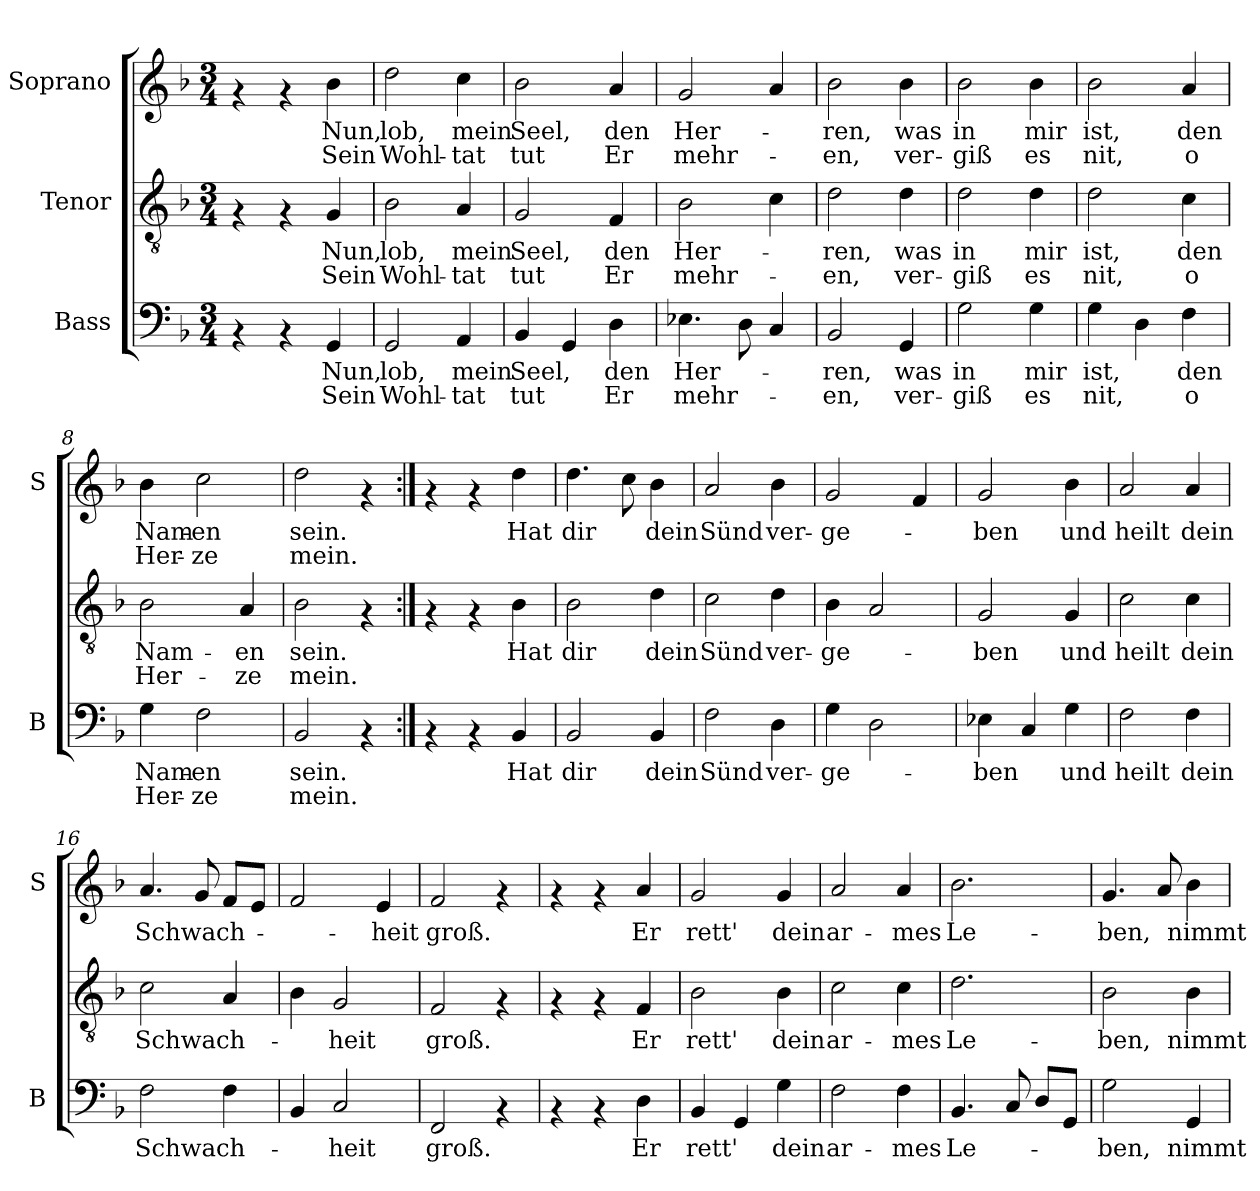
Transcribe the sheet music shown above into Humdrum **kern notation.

**kern	**text	**text	**kern	**text	**text	**kern	**text	**text
*part3	*part3	*part3	*part2	*part2	*part2	*part1	*part1	*part1
*staff3	*staff3	*staff3	*staff2	*staff2	*staff2	*staff1	*staff1	*staff1
*I"Bass	*	*	*I"Tenor	*	*	*I"Soprano	*	*
*I'B	*	*	*	*	*	*I'S	*	*
!!LO:PB:g=z
*clefF4	*	*	*clefGv2	*	*	*clefG2	*	*
*k[b-]	*	*	*k[b-]	*	*	*k[b-]	*	*
*F:	*	*	*F:	*	*	*F:	*	*
*M3/4	*	*	*M3/4	*	*	*M3/4	*	*
=1	=1	=1	=1	=1	=1	=1	=1	=1
4rAA	.	.	4rF	.	.	4rf	.	.
4rAA	.	.	4rF	.	.	4rf	.	.
!	!LO:LY:b	!LO:LY:b	!	!LO:LY:b	!LO:LY:b	!	!LO:LY:b	!LO:LY:b
4GG/	Nun,	Sein	4G/	Nun,	Sein	4b-\	Nun,	Sein
=2	=2	=2	=2	=2	=2	=2	=2	=2
!	!LO:LY:b	!LO:LY:b	!	!LO:LY:b	!LO:LY:b	!	!LO:LY:b	!LO:LY:b
2GG/	lob,	Wohl-	2B-\	lob,	Wohl-	2dd\	lob,	Wohl-
!	!LO:LY:b	!LO:LY:b	!	!LO:LY:b	!LO:LY:b	!	!LO:LY:b	!LO:LY:b
4AA/	mein	-tat	4A/	mein	-tat	4cc\	mein	-tat
=3	=3	=3	=3	=3	=3	=3	=3	=3
!	!LO:LY:b	!LO:LY:b	!	!LO:LY:b	!LO:LY:b	!	!LO:LY:b	!LO:LY:b
4BB-/	Seel,	tut	2G/	Seel,	tut	2b-\	Seel,	tut
4GG/	.	.	.	.	.	.	.	.
!	!LO:LY:b	!LO:LY:b	!	!LO:LY:b	!LO:LY:b	!	!LO:LY:b	!LO:LY:b
4D\	den	Er	4F/	den	Er	4a/	den	Er
=4	=4	=4	=4	=4	=4	=4	=4	=4
!	!LO:LY:b	!LO:LY:b	!	!LO:LY:b	!LO:LY:b	!	!LO:LY:b	!LO:LY:b
4.E-X\	Her-	mehr-	2B-\	Her-	mehr-	2g/	Her-	mehr-
8D\	.	.	.	.	.	.	.	.
4C/	.	.	4c\	.	.	4a/	.	.
=5	=5	=5	=5	=5	=5	=5	=5	=5
!	!LO:LY:b	!LO:LY:b	!	!LO:LY:b	!LO:LY:b	!	!LO:LY:b	!LO:LY:b
2BB-/	-ren,	-en,	2d\	-ren,	-en,	2b-\	-ren,	-en,
!	!LO:LY:b	!LO:LY:b	!	!LO:LY:b	!LO:LY:b	!	!LO:LY:b	!LO:LY:b
4GG/	was	ver-	4d\	was	ver-	4b-\	was	ver-
=6	=6	=6	=6	=6	=6	=6	=6	=6
!	!LO:LY:b	!LO:LY:b	!	!LO:LY:b	!LO:LY:b	!	!LO:LY:b	!LO:LY:b
2G\	in	-giß	2d\	in	-giß	2b-\	in	-giß
!	!LO:LY:b	!LO:LY:b	!	!LO:LY:b	!LO:LY:b	!	!LO:LY:b	!LO:LY:b
4G\	mir	es	4d\	mir	es	4b-\	mir	es
=7	=7	=7	=7	=7	=7	=7	=7	=7
!	!LO:LY:b	!LO:LY:b	!	!LO:LY:b	!LO:LY:b	!	!LO:LY:b	!LO:LY:b
4G\	ist,	nit,	2d\	ist,	nit,	2b-\	ist,	nit,
4D\	.	.	.	.	.	.	.	.
!	!LO:LY:b	!LO:LY:b	!	!LO:LY:b	!LO:LY:b	!	!LO:LY:b	!LO:LY:b
4F\	den	o	4c\	den	o	4a/	den	o
=8	=8	=8	=8	=8	=8	=8	=8	=8
!	!LO:LY:b	!LO:LY:b	!	!LO:LY:b	!LO:LY:b	!	!LO:LY:b	!LO:LY:b
4G\	Nam-	Her-	2B-\	Nam-	Her-	4b-\	Nam-	Her-
!	!LO:LY:b	!LO:LY:b	!	!	!	!	!LO:LY:b	!LO:LY:b
2F\	-en	-ze	.	.	.	2cc\	-en	-ze
!	!	!	!	!LO:LY:b	!LO:LY:b	!	!	!
.	.	.	4A/	-en	-ze	.	.	.
=9	=9	=9	=9	=9	=9	=9	=9	=9
!	!LO:LY:b	!LO:LY:b	!	!LO:LY:b	!LO:LY:b	!	!LO:LY:b	!LO:LY:b
2BB-/	sein.	mein.	2B-\	sein.	mein.	2dd\	sein.	mein.
4rAA	.	.	4rF	.	.	4rf	.	.
!!LO:LB:g=z
=10:|!	=10:|!	=10:|!	=10:|!	=10:|!	=10:|!	=10:|!	=10:|!	=10:|!
4rAA	.	.	4rF	.	.	4rf	.	.
4rAA	.	.	4rF	.	.	4rf	.	.
!	!LO:LY:b	!	!	!LO:LY:b	!	!	!LO:LY:b	!
4BB-/	Hat	.	4B-\	Hat	.	4dd\	Hat	.
=11	=11	=11	=11	=11	=11	=11	=11	=11
!	!LO:LY:b	!	!	!LO:LY:b	!	!	!LO:LY:b	!
2BB-/	dir	.	2B-\	dir	.	4.dd\	dir	.
.	.	.	.	.	.	8cc\	.	.
!	!LO:LY:b	!	!	!LO:LY:b	!	!	!LO:LY:b	!
4BB-/	dein	.	4d\	dein	.	4b-\	dein	.
=12	=12	=12	=12	=12	=12	=12	=12	=12
!	!LO:LY:b	!	!	!LO:LY:b	!	!	!LO:LY:b	!
2F\	Sünd	.	2c\	Sünd	.	2a/	Sünd	.
!	!LO:LY:b	!	!	!LO:LY:b	!	!	!LO:LY:b	!
4D\	ver-	.	4d\	ver-	.	4b-\	ver-	.
=13	=13	=13	=13	=13	=13	=13	=13	=13
!	!LO:LY:b	!	!	!LO:LY:b	!	!	!LO:LY:b	!
4G\	-ge-	.	4B-\	-ge-	.	2g/	-ge-	.
2D\	.	.	2A/	.	.	.	.	.
.	.	.	.	.	.	4f/	.	.
=14	=14	=14	=14	=14	=14	=14	=14	=14
!	!LO:LY:b	!	!	!LO:LY:b	!	!	!LO:LY:b	!
4E-X\	-ben	.	2G/	-ben	.	2g/	-ben	.
4C/	.	.	.	.	.	.	.	.
!	!LO:LY:b	!	!	!LO:LY:b	!	!	!LO:LY:b	!
4G\	und	.	4G/	und	.	4b-\	und	.
=15	=15	=15	=15	=15	=15	=15	=15	=15
!	!LO:LY:b	!	!	!LO:LY:b	!	!	!LO:LY:b	!
2F\	heilt	.	2c\	heilt	.	2a/	heilt	.
!	!LO:LY:b	!	!	!LO:LY:b	!	!	!LO:LY:b	!
4F\	dein	.	4c\	dein	.	4a/	dein	.
=16	=16	=16	=16	=16	=16	=16	=16	=16
!	!LO:LY:b	!	!	!LO:LY:b	!	!	!LO:LY:b	!
2F\	Schwach-	.	2c\	Schwach-	.	4.a/	Schwach-	.
.	.	.	.	.	.	8g/	.	.
4F\	.	.	4A/	.	.	8f/L	.	.
.	.	.	.	.	.	8e/J	.	.
=17	=17	=17	=17	=17	=17	=17	=17	=17
4BB-/	.	.	4B-\	.	.	2f/	.	.
!	!LO:LY:b	!	!	!LO:LY:b	!	!	!	!
2C/	-heit	.	2G/	-heit	.	.	.	.
!	!	!	!	!	!	!	!LO:LY:b	!
.	.	.	.	.	.	4e/	-heit	.
=18	=18	=18	=18	=18	=18	=18	=18	=18
!	!LO:LY:b	!	!	!LO:LY:b	!	!	!LO:LY:b	!
2FF/	groß.	.	2F/	groß.	.	2f/	groß.	.
4rAA	.	.	4rF	.	.	4rf	.	.
=19	=19	=19	=19	=19	=19	=19	=19	=19
4rAA	.	.	4rF	.	.	4rf	.	.
4rAA	.	.	4rF	.	.	4rf	.	.
!	!LO:LY:b	!	!	!LO:LY:b	!	!	!LO:LY:b	!
4D\	Er	.	4F/	Er	.	4a/	Er	.
!!LO:LB:g=z
=20	=20	=20	=20	=20	=20	=20	=20	=20
!	!LO:LY:b	!	!	!LO:LY:b	!	!	!LO:LY:b	!
4BB-/	rett'	.	2B-\	rett'	.	2g/	rett'	.
4GG/	.	.	.	.	.	.	.	.
!	!LO:LY:b	!	!	!LO:LY:b	!	!	!LO:LY:b	!
4G\	dein	.	4B-\	dein	.	4g/	dein	.
=21	=21	=21	=21	=21	=21	=21	=21	=21
!	!LO:LY:b	!	!	!LO:LY:b	!	!	!LO:LY:b	!
2F\	ar-	.	2c\	ar-	.	2a/	ar-	.
!	!LO:LY:b	!	!	!LO:LY:b	!	!	!LO:LY:b	!
4F\	-mes	.	4c\	-mes	.	4a/	-mes	.
=22	=22	=22	=22	=22	=22	=22	=22	=22
!	!LO:LY:b	!	!	!LO:LY:b	!	!	!LO:LY:b	!
4.BB-/	Le-	.	2.d\	Le-	.	2.b-\	Le-	.
8C/	.	.	.	.	.	.	.	.
8D/L	.	.	.	.	.	.	.	.
8GG/J	.	.	.	.	.	.	.	.
=23	=23	=23	=23	=23	=23	=23	=23	=23
!	!LO:LY:b	!	!	!LO:LY:b	!	!	!LO:LY:b	!
2G\	-ben,	.	2B-\	-ben,	.	4.g/	-ben,	.
.	.	.	.	.	.	8a/	.	.
!	!LO:LY:b	!	!	!LO:LY:b	!	!	!LO:LY:b	!
4GG/	nimmt	.	4B-\	nimmt	.	4b-\	nimmt	.
=	=	=	=	=	=	=	=	=
*-	*-	*-	*-	*-	*-	*-	*-	*-
